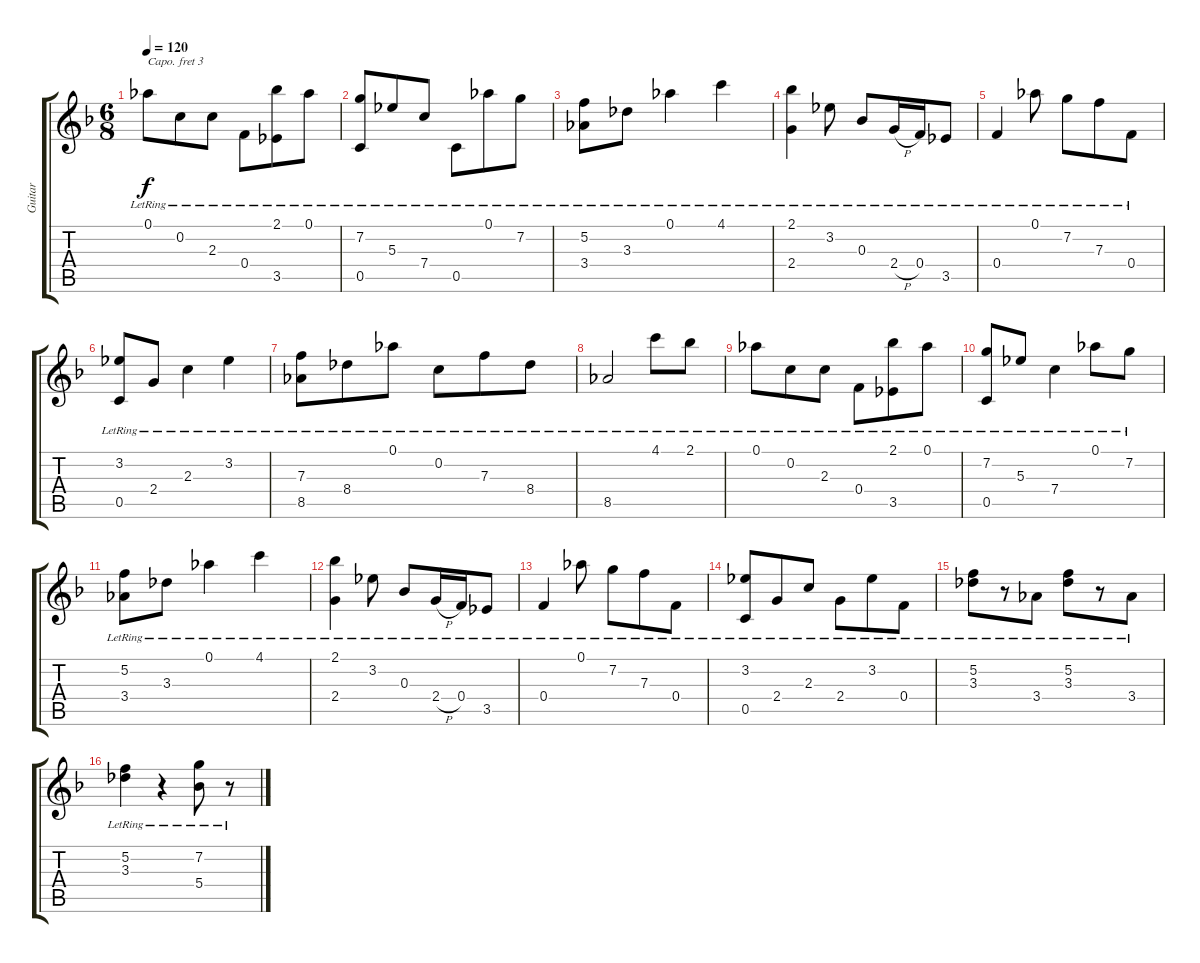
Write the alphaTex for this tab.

\track ("Guitar" "Guitar") {instrument acousticguitarnylon}
\staff {score tabs}
\capo 3
\tuning (F4 A3 G3 D3 A2 D2) {hide}
\ts (6 8)
\tempo 120
\clef g2
\ks dminor
0.1{lr}.8{dy f} 0.2{lr}.8 2.3{lr}.8 0.4{lr}.8 (2.1{lr} 3.5{lr}).8 0.1{lr}.8 |
(7.2{lr} 0.5{lr}).8 5.3{lr}.8 7.4{lr}.8 0.5{lr}.8 0.1{lr}.8 7.2{lr}.8 |
(5.2{lr} 3.4{lr}).8 3.3{lr}.8 0.1{lr}.4 4.1{lr}.4 |
(2.1{lr} 2.4{lr}).4 3.2{lr}.8 0.3{lr}.8 2.4{h lr}.16 0.4{lr}.16 3.5{lr}.8 |
0.4{lr}.4 0.1{lr}.8 7.2{lr}.8 7.3{lr}.8 0.4{lr}.8 |
(3.2{lr} 0.5{lr}).8 2.4{lr}.8 2.3{lr}.4 3.2{lr}.4 |
(7.3{lr} 8.5{lr}).8 8.4{lr}.8 0.1{lr}.8 0.2{lr}.8 7.3{lr}.8 8.4{lr}.8 |
8.5{lr}.2 4.1{lr}.8 2.1{lr}.8 |
0.1{lr}.8 0.2{lr}.8 2.3{lr}.8 0.4{lr}.8 (2.1{lr} 3.5{lr}).8 0.1{lr}.8 |
(7.2{lr} 0.5{lr}).8 5.3{lr}.8 7.4{lr}.4 0.1{lr}.8 7.2{lr}.8 |
(5.2{lr} 3.4{lr}).8 3.3{lr}.8 0.1{lr}.4 4.1{lr}.4 |
(2.1{lr} 2.4{lr}).4 3.2{lr}.8 0.3{lr}.8 2.4{h lr}.16 0.4{lr}.16 3.5{lr}.8 |
0.4{lr}.4 0.1{lr}.8 7.2{lr}.8 7.3{lr}.8 0.4{lr}.8 |
(3.2{lr} 0.5{lr}).8 2.4{lr}.8 2.3{lr}.8 2.4{lr}.8 3.2{lr}.8 0.4{lr}.8 |
(5.2{lr} 3.3{lr}).8 r.8 3.4{lr}.8 (5.2{lr} 3.3{lr}).8 r.8 3.4{lr}.8 |
(5.2{lr} 3.3{lr}).4 r.4 (7.2{lr} 5.4{lr}).8 r.8
